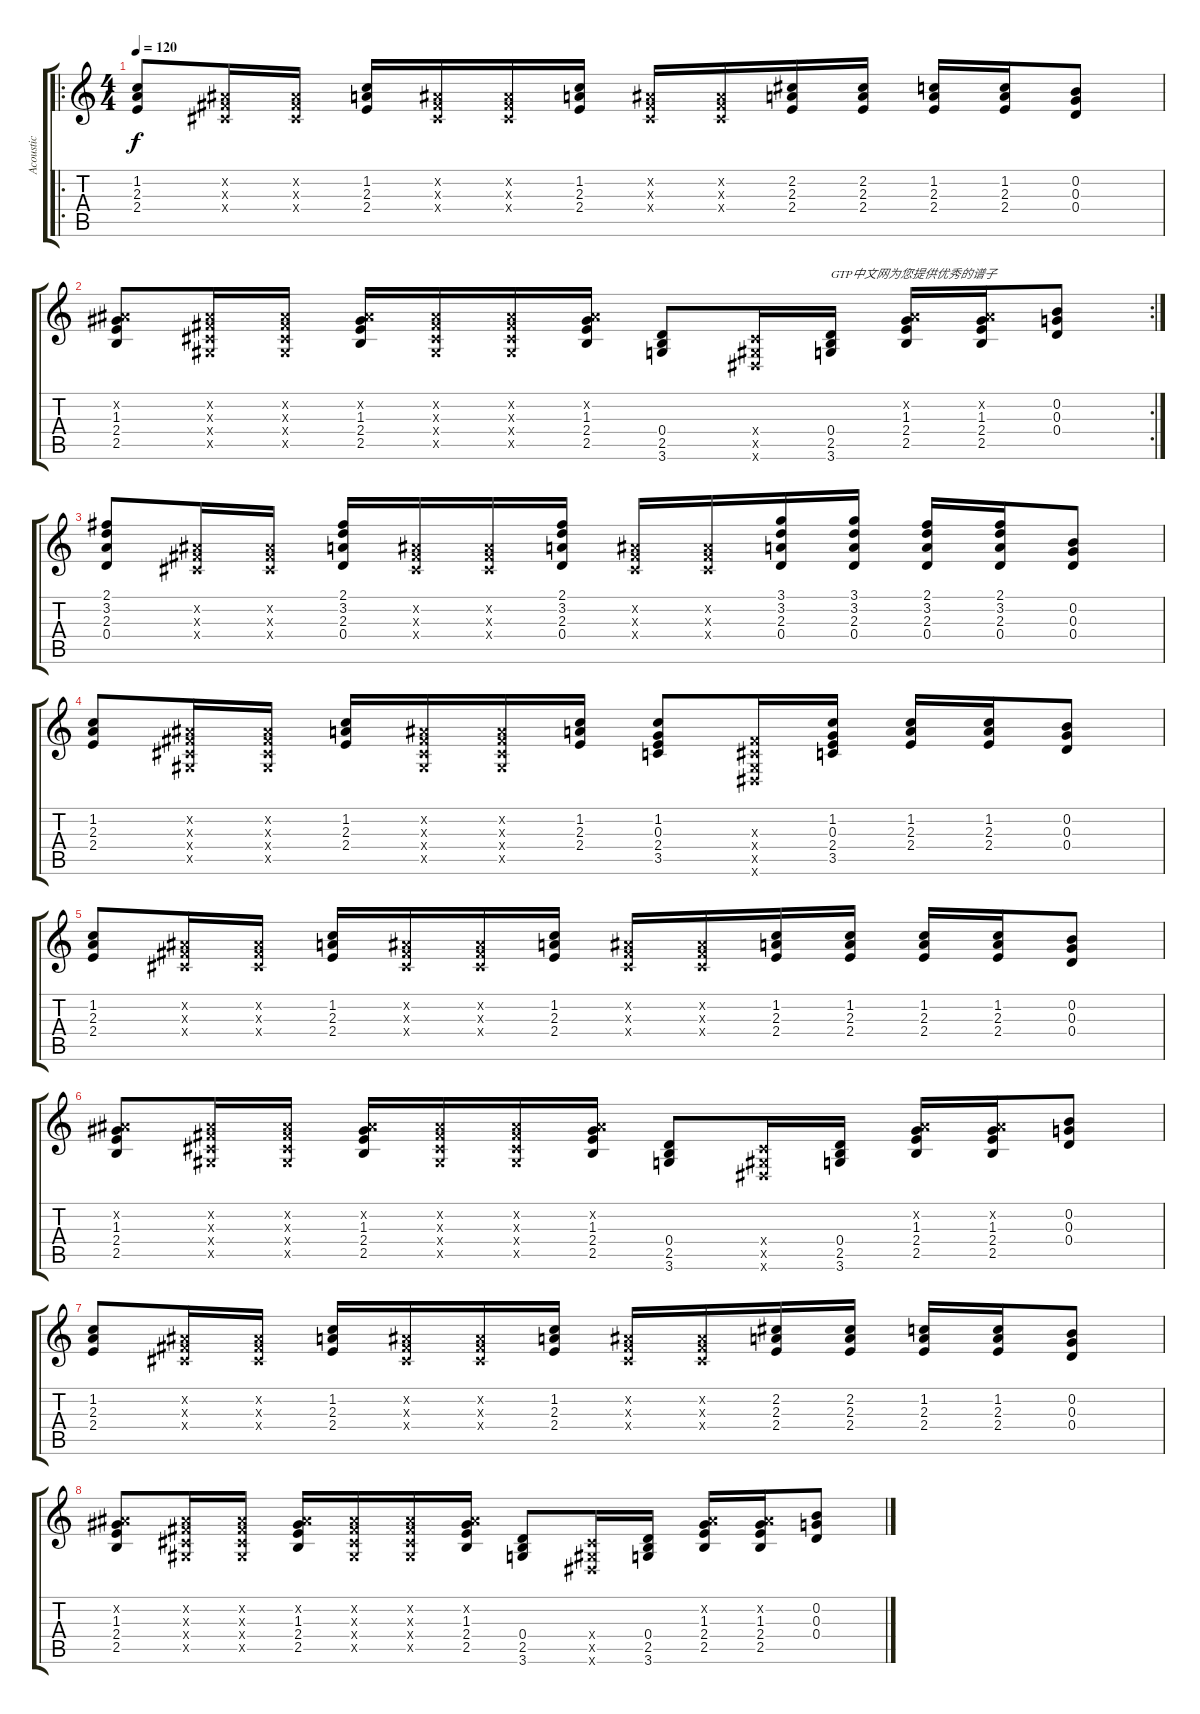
\track ("Acoustic" "Acoustic") {instrument acousticguitarsteel}
\staff {score tabs}
\tuning (E4 B3 G3 D3 A2 E2) {hide}
\ro
\ts (4 4)
\tempo 120
\clef g2
\ks c
(1.2 2.3 2.4).8{dy f instrument acousticguitarsteel} (-1.2{x} -1.3{x} -1.4{x}).16 (-1.2{x} -1.3{x} -1.4{x}).16 (1.2 2.3 2.4).16 (-1.2{x} -1.3{x} -1.4{x}).16 (-1.2{x} -1.3{x} -1.4{x}).16 (1.2 2.3 2.4).16 (-1.2{x} -1.3{x} -1.4{x}).16 (-1.2{x} -1.3{x} -1.4{x}).16 (2.2 2.3 2.4).16 (2.2 2.3 2.4).16 (1.2 2.3 2.4).16 (1.2 2.3 2.4).16 (0.2 0.3 0.4).8 |
\rc 2
(-1.2{x} 1.3 2.4 2.5).8 (-1.2{x} -1.3{x} -1.4{x} -1.5{x}).16 (-1.2{x} -1.3{x} -1.4{x} -1.5{x}).16 (-1.2{x} 1.3 2.4 2.5).16 (-1.2{x} -1.3{x} -1.4{x} -1.5{x}).16 (-1.2{x} -1.3{x} -1.4{x} -1.5{x}).16 (-1.2{x} 1.3 2.4 2.5).16 (0.4 2.5 3.6).8 (-1.4{x} -1.5{x} -1.6{x}).16 (0.4 2.5 3.6).16{txt "GTP中文网为您提供优秀的谱子"} (-1.2{x} 1.3 2.4 2.5).16 (-1.2{x} 1.3 2.4 2.5).16 (0.2 0.3 0.4).8 |
(2.1 3.2 2.3 0.4).8 (-1.2{x} -1.3{x} -1.4{x}).16 (-1.2{x} -1.3{x} -1.4{x}).16 (2.1 3.2 2.3 0.4).16 (-1.2{x} -1.3{x} -1.4{x}).16 (-1.2{x} -1.3{x} -1.4{x}).16 (2.1 3.2 2.3 0.4).16 (-1.2{x} -1.3{x} -1.4{x}).16 (-1.2{x} -1.3{x} -1.4{x}).16 (3.1 3.2 2.3 0.4).16 (3.1 3.2 2.3 0.4).16 (2.1 3.2 2.3 0.4).16 (2.1 3.2 2.3 0.4).16 (0.2 0.3 0.4).8 |
(1.2 2.3 2.4).8 (-1.2{x} -1.3{x} -1.4{x} -1.5{x}).16 (-1.2{x} -1.3{x} -1.4{x} -1.5{x}).16 (1.2 2.3 2.4).16 (-1.2{x} -1.3{x} -1.4{x} -1.5{x}).16 (-1.2{x} -1.3{x} -1.4{x} -1.5{x}).16 (1.2 2.3 2.4).16 (1.2 0.3 2.4 3.5).8 (-1.3{x} -1.4{x} -1.5{x} -1.6{x}).16 (1.2 0.3 2.4 3.5).16 (1.2 2.3 2.4).16 (1.2 2.3 2.4).16 (0.2 0.3 0.4).8 |
(1.2 2.3 2.4).8 (-1.2{x} -1.3{x} -1.4{x}).16 (-1.2{x} -1.3{x} -1.4{x}).16 (1.2 2.3 2.4).16 (-1.2{x} -1.3{x} -1.4{x}).16 (-1.2{x} -1.3{x} -1.4{x}).16 (1.2 2.3 2.4).16 (-1.2{x} -1.3{x} -1.4{x}).16 (-1.2{x} -1.3{x} -1.4{x}).16 (1.2 2.3 2.4).16 (1.2 2.3 2.4).16 (1.2 2.3 2.4).16 (1.2 2.3 2.4).16 (0.2 0.3 0.4).8 |
(-1.2{x} 1.3 2.4 2.5).8 (-1.2{x} -1.3{x} -1.4{x} -1.5{x}).16 (-1.2{x} -1.3{x} -1.4{x} -1.5{x}).16 (-1.2{x} 1.3 2.4 2.5).16 (-1.2{x} -1.3{x} -1.4{x} -1.5{x}).16 (-1.2{x} -1.3{x} -1.4{x} -1.5{x}).16 (-1.2{x} 1.3 2.4 2.5).16 (0.4 2.5 3.6).8 (-1.4{x} -1.5{x} -1.6{x}).16 (0.4 2.5 3.6).16 (-1.2{x} 1.3 2.4 2.5).16 (-1.2{x} 1.3 2.4 2.5).16 (0.2 0.3 0.4).8 |
(1.2 2.3 2.4).8 (-1.2{x} -1.3{x} -1.4{x}).16 (-1.2{x} -1.3{x} -1.4{x}).16 (1.2 2.3 2.4).16 (-1.2{x} -1.3{x} -1.4{x}).16 (-1.2{x} -1.3{x} -1.4{x}).16 (1.2 2.3 2.4).16 (-1.2{x} -1.3{x} -1.4{x}).16 (-1.2{x} -1.3{x} -1.4{x}).16 (2.2 2.3 2.4).16 (2.2 2.3 2.4).16 (1.2 2.3 2.4).16 (1.2 2.3 2.4).16 (0.2 0.3 0.4).8 |
(-1.2{x} 1.3 2.4 2.5).8 (-1.2{x} -1.3{x} -1.4{x} -1.5{x}).16 (-1.2{x} -1.3{x} -1.4{x} -1.5{x}).16 (-1.2{x} 1.3 2.4 2.5).16 (-1.2{x} -1.3{x} -1.4{x} -1.5{x}).16 (-1.2{x} -1.3{x} -1.4{x} -1.5{x}).16 (-1.2{x} 1.3 2.4 2.5).16 (0.4 2.5 3.6).8 (-1.4{x} -1.5{x} -1.6{x}).16 (0.4 2.5 3.6).16 (-1.2{x} 1.3 2.4 2.5).16 (-1.2{x} 1.3 2.4 2.5).16 (0.2 0.3 0.4).8
